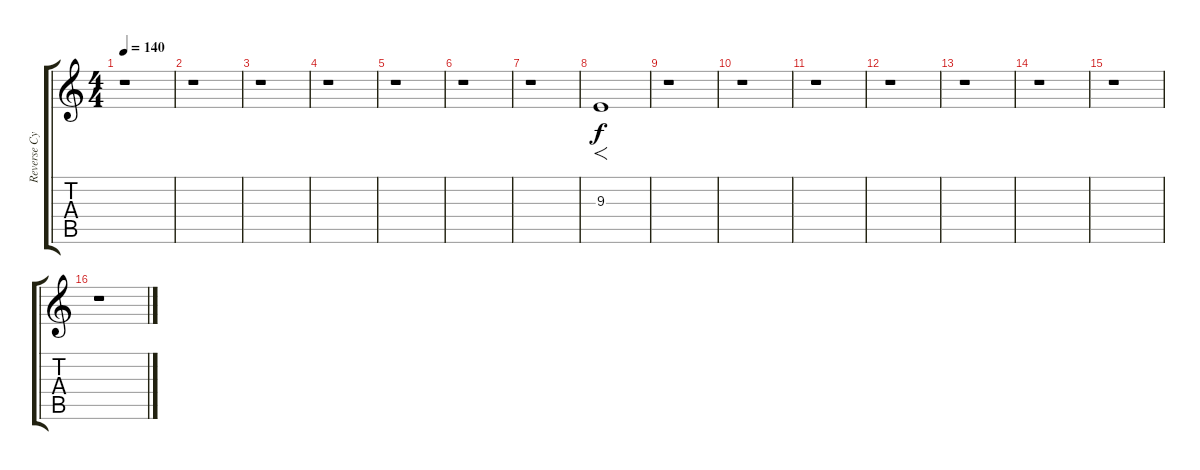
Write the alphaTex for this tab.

\track ("Reverse Cymbal" "Reverse Cy") {instrument reversecymbal}
\staff {score tabs}
\tuning (E4 B3 G3 D3 A2 E2) {hide}
\ts (4 4)
\tempo 140
\clef g2
\ks c
r.1{dy f} |
r.1 |
r.1 |
r.1 |
r.1 |
r.1 |
r.1 |
9.3.1{f} |
r.1 |
r.1 |
r.1 |
r.1 |
r.1 |
r.1 |
r.1 |
r.1
